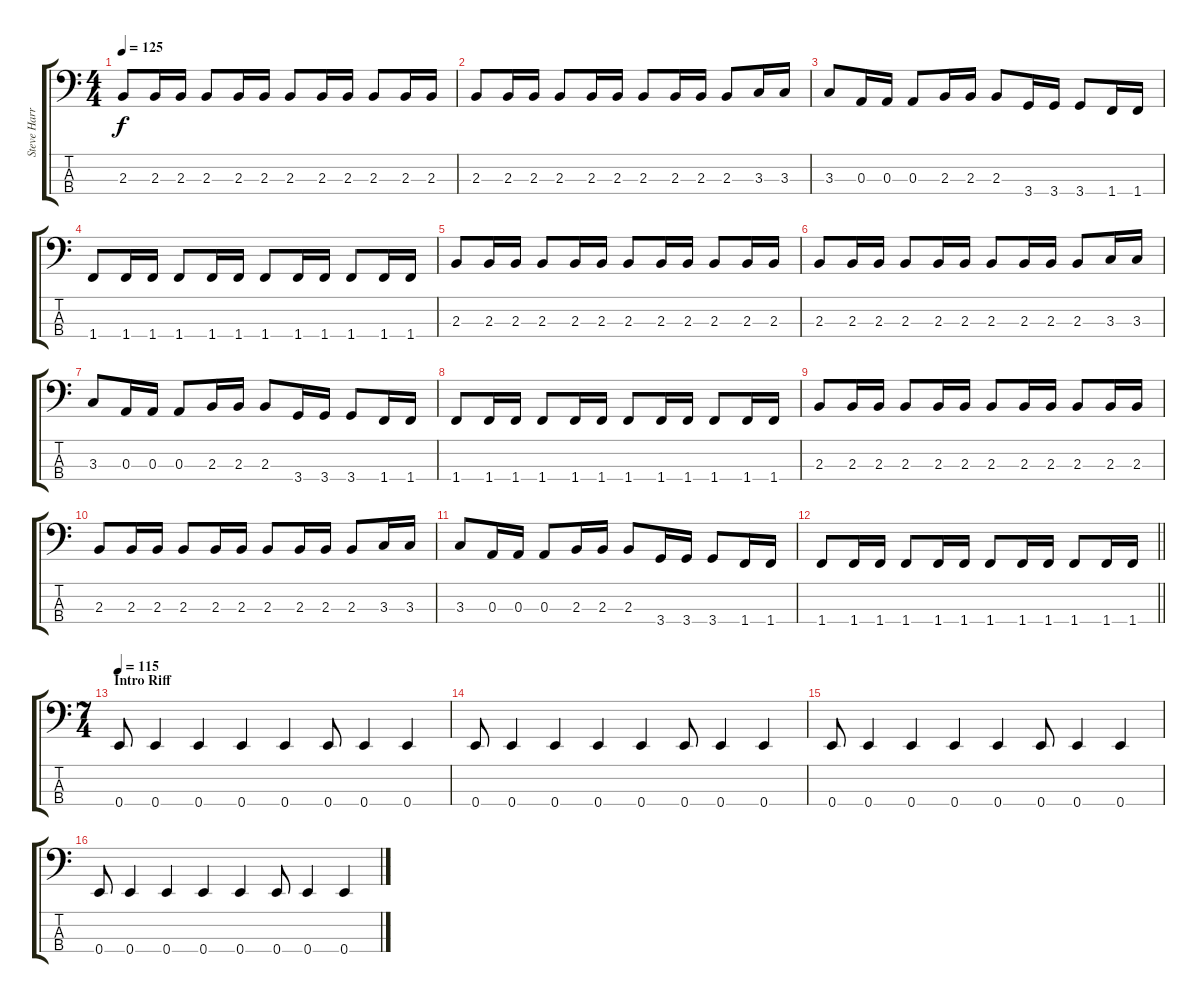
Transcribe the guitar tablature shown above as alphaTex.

\track ("Steve Harris" "Steve Harr") {instrument electricbassfinger}
\staff {score tabs}
\tuning (G2 D2 A1 E1) {hide}
\ts (4 4)
\tempo 125
\clef f4
\ks c
2.3.8{dy f} 2.3.16 2.3.16 2.3.8 2.3.16 2.3.16 2.3.8 2.3.16 2.3.16 2.3.8 2.3.16 2.3.16 |
2.3.8 2.3.16 2.3.16 2.3.8 2.3.16 2.3.16 2.3.8 2.3.16 2.3.16 2.3.8 3.3.16 3.3.16 |
3.3.8 0.3.16 0.3.16 0.3.8 2.3.16 2.3.16 2.3.8 3.4.16 3.4.16 3.4.8 1.4.16 1.4.16 |
1.4.8 1.4.16 1.4.16 1.4.8 1.4.16 1.4.16 1.4.8 1.4.16 1.4.16 1.4.8 1.4.16 1.4.16 |
2.3.8 2.3.16 2.3.16 2.3.8 2.3.16 2.3.16 2.3.8 2.3.16 2.3.16 2.3.8 2.3.16 2.3.16 |
2.3.8 2.3.16 2.3.16 2.3.8 2.3.16 2.3.16 2.3.8 2.3.16 2.3.16 2.3.8 3.3.16 3.3.16 |
3.3.8 0.3.16 0.3.16 0.3.8 2.3.16 2.3.16 2.3.8 3.4.16 3.4.16 3.4.8 1.4.16 1.4.16 |
1.4.8 1.4.16 1.4.16 1.4.8 1.4.16 1.4.16 1.4.8 1.4.16 1.4.16 1.4.8 1.4.16 1.4.16 |
2.3.8 2.3.16 2.3.16 2.3.8 2.3.16 2.3.16 2.3.8 2.3.16 2.3.16 2.3.8 2.3.16 2.3.16 |
2.3.8 2.3.16 2.3.16 2.3.8 2.3.16 2.3.16 2.3.8 2.3.16 2.3.16 2.3.8 3.3.16 3.3.16 |
3.3.8 0.3.16 0.3.16 0.3.8 2.3.16 2.3.16 2.3.8 3.4.16 3.4.16 3.4.8 1.4.16 1.4.16 |
\barLineRight lightlight
1.4.8 1.4.16 1.4.16 1.4.8 1.4.16 1.4.16 1.4.8 1.4.16 1.4.16 1.4.8 1.4.16 1.4.16 |
\ts (7 4)
\section ("" "Intro Riff")
\tempo 115
0.4.8 0.4.4 0.4.4 0.4.4 0.4.4 0.4.8 0.4.4 0.4.4 |
0.4.8 0.4.4 0.4.4 0.4.4 0.4.4 0.4.8 0.4.4 0.4.4 |
0.4.8 0.4.4 0.4.4 0.4.4 0.4.4 0.4.8 0.4.4 0.4.4 |
0.4.8 0.4.4 0.4.4 0.4.4 0.4.4 0.4.8 0.4.4 0.4.4
